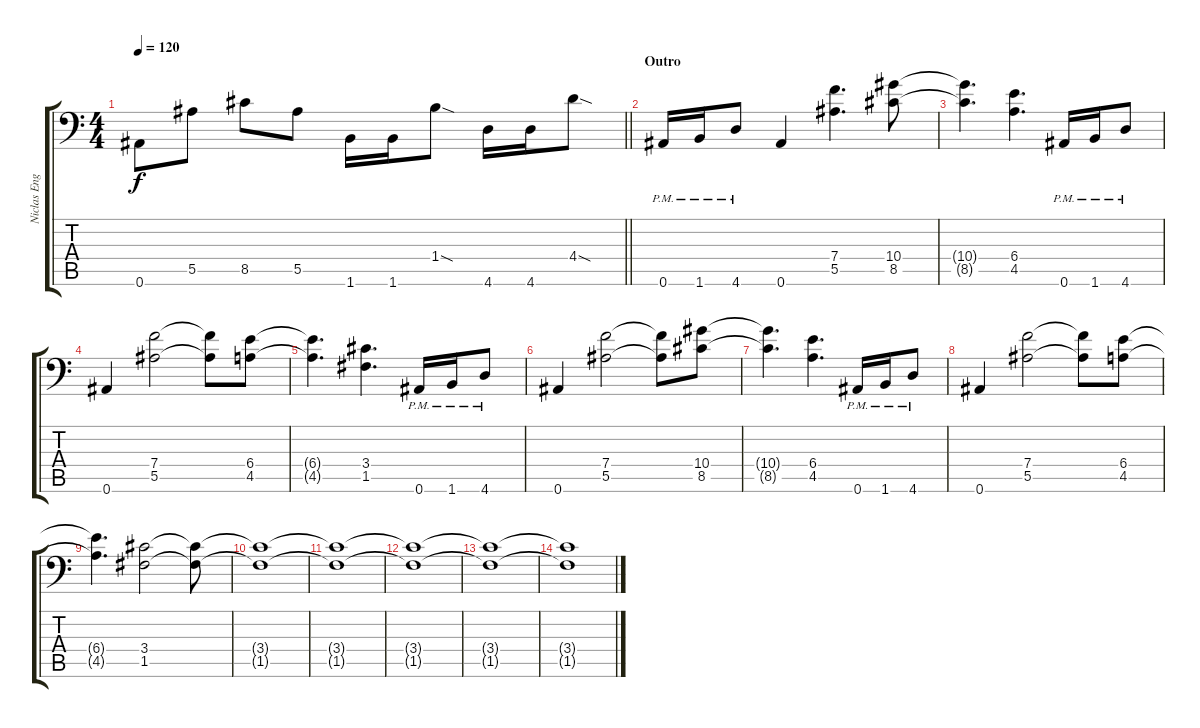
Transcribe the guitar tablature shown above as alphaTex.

\track ("Niclas Engelin" "Niclas Eng") {instrument distortionguitar}
\staff {score tabs}
\tuning (C4 G3 Eb3 Bb2 F2 Bb1) {hide}
\ts (4 4)
\tempo 120
\clef f4
\barLineRight lightlight
\ks c
0.6.8{dy f} 5.5.8 8.5.8 5.5.8 1.6.16 1.6.16 1.4{sod}.8 4.6.16 4.6.16 4.4{sod}.8 |
\section ("" "Outro")
0.6{pm}.16 1.6{pm}.16 4.6{pm}.8 0.6.4 (7.4 5.5).4{d} (10.4 8.5).8 |
(10.4{t} 8.5{t}).4{d} (6.4 4.5).4{d} 0.6{pm}.16 1.6{pm}.16 4.6{pm}.8 |
0.6.4 (7.4 5.5).2 (7.4{t} 5.5{t}).8 (6.4 4.5).8 |
(6.4{t} 4.5{t}).4{d} (3.4 1.5).4{d} 0.6{pm}.16 1.6{pm}.16 4.6{pm}.8 |
0.6.4 (7.4 5.5).2 (7.4{t} 5.5{t}).8 (10.4 8.5).8 |
(10.4{t} 8.5{t}).4{d} (6.4 4.5).4{d} 0.6{pm}.16 1.6{pm}.16 4.6{pm}.8 |
0.6.4 (7.4 5.5).2 (7.4{t} 5.5{t}).8 (6.4 4.5).8 |
(6.4{t} 4.5{t}).4{d} (3.4 1.5).2 (3.4{t} 1.5{t}).8 |
(3.4{t} 1.5{t}).1 |
(3.4{t} 1.5{t}).1 |
(3.4{t} 1.5{t}).1{volume 0} |
(3.4{t} 1.5{t}).1 |
(3.4{t} 1.5{t}).1
